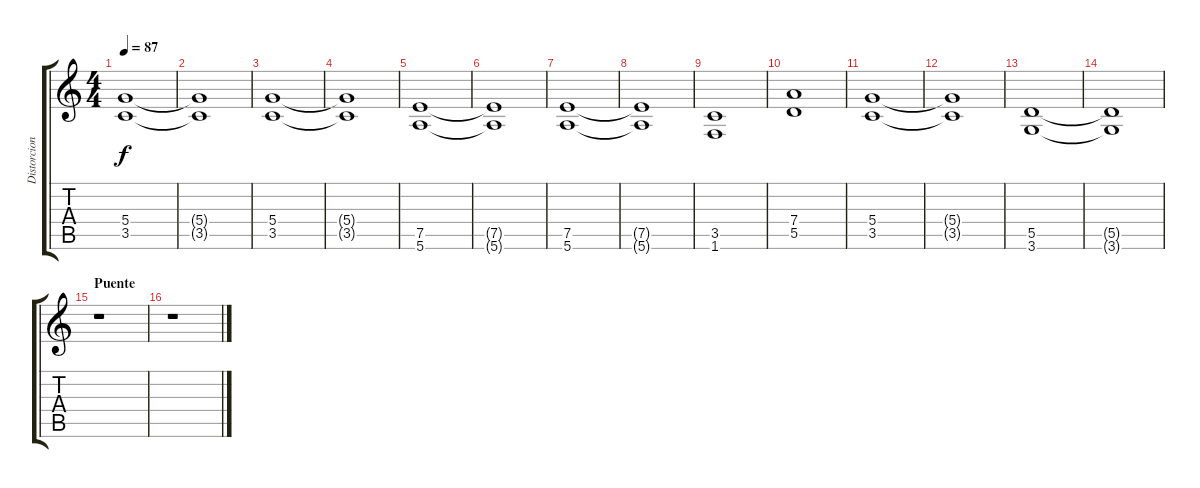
\track ("Distorcion II" "Distorcion") {instrument distortionguitar}
\staff {score tabs}
\tuning (E4 B3 G3 D3 A2 E2) {hide}
\ts (4 4)
\tempo 87
\clef g2
\ks c
(5.4 3.5).1{dy f} |
(5.4{t} 3.5{t}).1 |
(5.4 3.5).1 |
(5.4{t} 3.5{t}).1 |
(7.5 5.6).1 |
(7.5{t} 5.6{t}).1 |
(7.5 5.6).1 |
(7.5{t} 5.6{t}).1 |
(3.5 1.6).1 |
(7.4 5.5).1 |
(5.4 3.5).1 |
(5.4{t} 3.5{t}).1 |
(5.5 3.6).1 |
(5.5{t} 3.6{t}).1 |
\section ("" "Puente")
r.1 |
r.1
